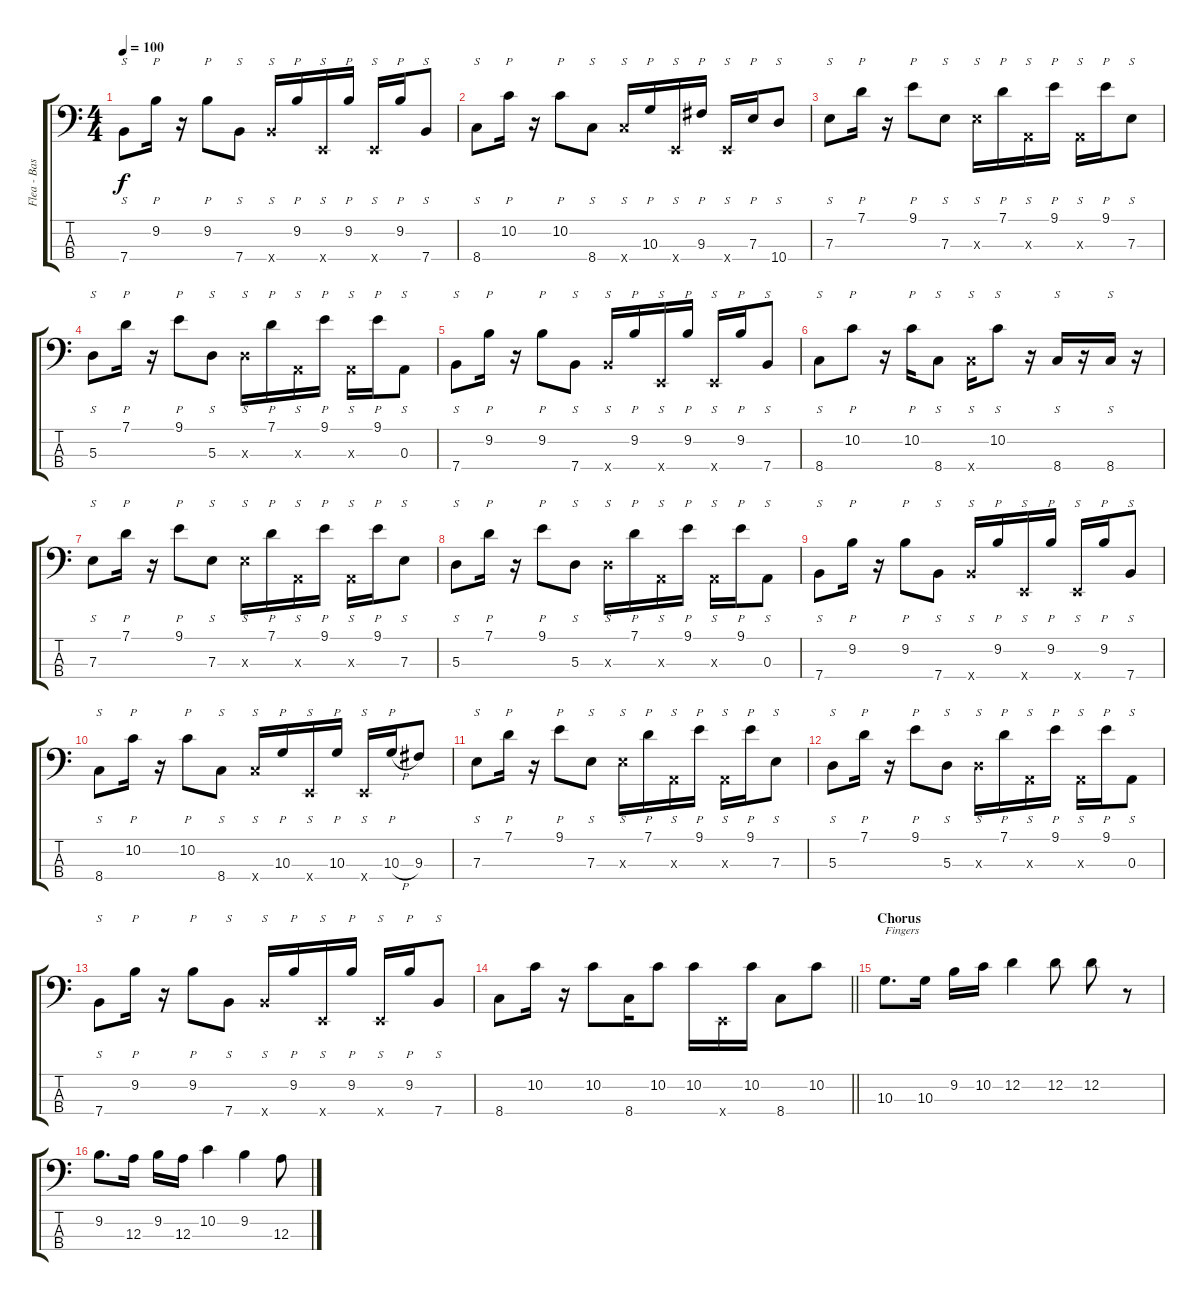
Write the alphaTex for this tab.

\track ("Flea - Bass" "Flea - Bas") {instrument electricbassfinger}
\staff {score tabs}
\tuning (G2 D2 A1 E1) {hide}
\ts (4 4)
\tempo 100
\clef f4
\ks c
7.4.8{s dy f} 9.2.16{p} r.16 9.2.8{p} 7.4.8{s} 7.4{x}.16{s} 9.2.16{p} 0.4{x}.16{s} 9.2.16{p} 0.4{x}.16{s} 9.2.16{p} 7.4.8{s} |
8.4.8{s} 10.2.16{p} r.16 10.2.8{p} 8.4.8{s} 8.4{x}.16{s} 10.3.16{p} 0.4{x}.16{s} 9.3.16{p} 0.4{x}.16{s} 7.3.16{p} 10.4.8{s} |
7.3.8{s} 7.1.16{p} r.16 9.1.8{p} 7.3.8{s} 7.3{x}.16{s} 7.1.16{p} 0.3{x}.16{s} 9.1.16{p} 0.3{x}.16{s} 9.1.16{p} 7.3.8{s} |
5.3.8{s} 7.1.16{p} r.16 9.1.8{p} 5.3.8{s} 5.3{x}.16{s} 7.1.16{p} 0.3{x}.16{s} 9.1.16{p} 0.3{x}.16{s} 9.1.16{p} 0.3.8{s} |
7.4.8{s} 9.2.16{p} r.16 9.2.8{p} 7.4.8{s} 7.4{x}.16{s} 9.2.16{p} 0.4{x}.16{s} 9.2.16{p} 0.4{x}.16{s} 9.2.16{p} 7.4.8{s} |
8.4.8{s} 10.2.8{p} r.16 10.2.16{p} 8.4.8{s} 8.4{x}.16{s} 10.2.8{s} r.16 8.4.16{s} r.16 8.4.16{s} r.16 |
7.3.8{s} 7.1.16{p} r.16 9.1.8{p} 7.3.8{s} 7.3{x}.16{s} 7.1.16{p} 0.3{x}.16{s} 9.1.16{p} 0.3{x}.16{s} 9.1.16{p} 7.3.8{s} |
5.3.8{s} 7.1.16{p} r.16 9.1.8{p} 5.3.8{s} 5.3{x}.16{s} 7.1.16{p} 0.3{x}.16{s} 9.1.16{p} 0.3{x}.16{s} 9.1.16{p} 0.3.8{s} |
7.4.8{s} 9.2.16{p} r.16 9.2.8{p} 7.4.8{s} 7.4{x}.16{s} 9.2.16{p} 0.4{x}.16{s} 9.2.16{p} 0.4{x}.16{s} 9.2.16{p} 7.4.8{s} |
8.4.8{s} 10.2.16{p} r.16 10.2.8{p} 8.4.8{s} 8.4{x}.16{s} 10.3.16{p} 0.4{x}.16{s} 10.3.16{p} 0.4{x}.16{s} 10.3{h}.16{p} 9.3.8 |
7.3.8{s} 7.1.16{p} r.16 9.1.8{p} 7.3.8{s} 7.3{x}.16{s} 7.1.16{p} 0.3{x}.16{s} 9.1.16{p} 0.3{x}.16{s} 9.1.16{p} 7.3.8{s} |
5.3.8{s} 7.1.16{p} r.16 9.1.8{p} 5.3.8{s} 5.3{x}.16{s} 7.1.16{p} 0.3{x}.16{s} 9.1.16{p} 0.3{x}.16{s} 9.1.16{p} 0.3.8{s} |
7.4.8{s} 9.2.16{p} r.16 9.2.8{p} 7.4.8{s} 7.4{x}.16{s} 9.2.16{p} 0.4{x}.16{s} 9.2.16{p} 0.4{x}.16{s} 9.2.16{p} 7.4.8{s} |
\barLineRight lightlight
8.4.8 10.2.16 r.16 10.2.8 8.4.16 10.2.8 10.2.16 0.4{x}.16 10.2.16 8.4.8 10.2.8 |
\section ("" "Chorus")
10.3.8{d txt "Fingers" instrument electricbassfinger} 10.3.16 9.2.16 10.2.16 12.2.4 12.2.8 12.2.8 r.8 |
9.2.8{d} 12.3.16 9.2.16 12.3.16 10.2.4 9.2.4 12.3.8
